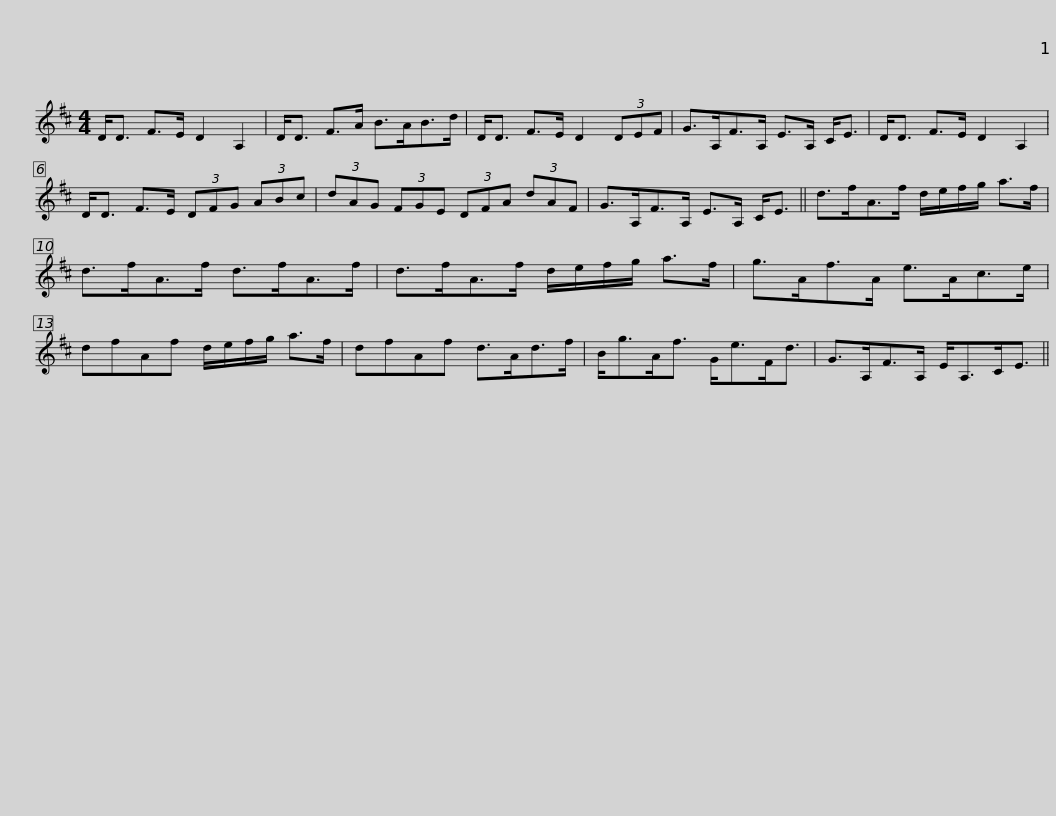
X:1
L:1/8
M:4/4
I:linebreak $
K:D
V:1 treble
V:1
 D<D F>E D2 A,2 | D<D F>A B>AB>d | D<D F>E D2 (3DEF | G>A,F>A, E>A, C<E | D<D F>E D2 A,2 |$ %5
 D<D F>E (3DFG (3ABc | (3dAG (3FGE (3DFA (3dAF | G>A,F>A, E>A, C<E || d>fA>f d/e/f/g/ a>f |$ d>fA>f d>fA>f | %10
 d>fA>f d/e/f/g/ a>f | g>Af>A e>Ac>e | dfAf d/e/f/g/ a>f |$ dfAf d>Ad>f | B<gA<f G<eF<d | %15
 G>A,F>A, E<A,C<E || %16
